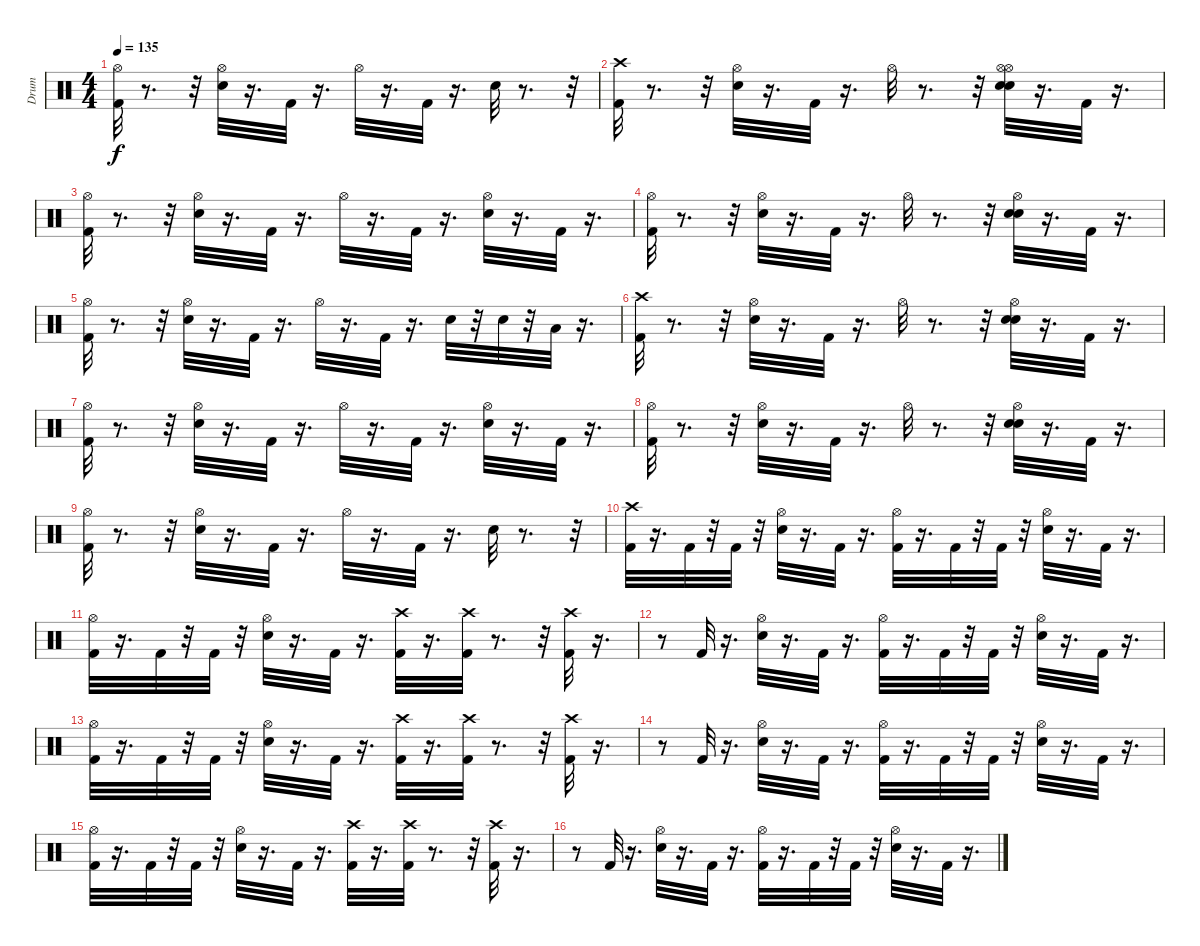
\track ("Drum" "Drum") {instrument percussion}
\staff {score}
\articulation defaults
\ts (4 4)
\tempo 135
\clef neutral
\ks c
("Hi-Hat (open)" "Kick (hit) 2").32{dy f} r.8{d} r.32 ("Snare (hit) 2" "Hi-Hat (open)").32 r.16{d} "Kick (hit) 2".32 r.16{d} "Hi-Hat (open)".32 r.16{d} "Kick (hit) 2".32 r.16{d} "Snare (hit) 2".32 r.8{d} r.32 |
("Kick (hit) 2" "Crash high (hit)").32 r.8{d} r.32 ("Snare (hit) 2" "Hi-Hat (open)").32 r.16{d} "Kick (hit) 2".32 r.16{d} "Hi-Hat (open)".32 r.8{d} r.32 ("Snare (hit) 2" "Hi-Hat (open)" "Snare (hit) 2" "Hi-Hat (open)").32 r.16{d} "Kick (hit) 2".32 r.16{d} |
("Kick (hit) 2" "Hi-Hat (open)").32 r.8{d} r.32 ("Snare (hit) 2" "Hi-Hat (open)").32 r.16{d} "Kick (hit) 2".32 r.16{d} "Hi-Hat (open)".32 r.16{d} "Kick (hit) 2".32 r.16{d} ("Snare (hit) 2" "Hi-Hat (open)").32 r.16{d} "Kick (hit) 2".32 r.16{d} |
("Hi-Hat (open)" "Kick (hit) 2").32 r.8{d} r.32 ("Snare (hit) 2" "Hi-Hat (open)").32 r.16{d} "Kick (hit) 2".32 r.16{d} "Hi-Hat (open)".32 r.8{d} r.32 ("Snare (hit) 2" "Snare (hit) 2" "Hi-Hat (open)").32 r.16{d} "Kick (hit) 2".32 r.16{d} |
("Kick (hit) 2" "Hi-Hat (open)").32 r.8{d} r.32 ("Snare (hit) 2" "Hi-Hat (open)").32 r.16{d} "Kick (hit) 2".32 r.16{d} "Hi-Hat (open)".32 r.16{d} "Kick (hit) 2".32 r.16{d} "Snare (hit) 2".32 r.32 "Snare (hit) 2".32 r.32 "Low Floor Tom (hit)".32 r.16{d} |
("Kick (hit) 2" "Crash high (hit)").32 r.8{d} r.32 ("Snare (hit) 2" "Hi-Hat (open)").32 r.16{d} "Kick (hit) 2".32 r.16{d} "Hi-Hat (open)".32 r.8{d} r.32 ("Snare (hit) 2" "Snare (hit) 2" "Hi-Hat (open)").32 r.16{d} "Kick (hit) 2".32 r.16{d} |
("Kick (hit) 2" "Hi-Hat (open)").32 r.8{d} r.32 ("Snare (hit) 2" "Hi-Hat (open)").32 r.16{d} "Kick (hit) 2".32 r.16{d} "Hi-Hat (open)".32 r.16{d} "Kick (hit) 2".32 r.16{d} ("Hi-Hat (open)" "Snare (hit) 2").32 r.16{d} "Kick (hit) 2".32 r.16{d} |
("Hi-Hat (open)" "Kick (hit) 2").32 r.8{d} r.32 ("Snare (hit) 2" "Hi-Hat (open)").32 r.16{d} "Kick (hit) 2".32 r.16{d} "Hi-Hat (open)".32 r.8{d} r.32 ("Snare (hit) 2" "Hi-Hat (open)" "Snare (hit) 2").32 r.16{d} "Kick (hit) 2".32 r.16{d} |
("Hi-Hat (open)" "Kick (hit) 2").32 r.8{d} r.32 ("Snare (hit) 2" "Hi-Hat (open)").32 r.16{d} "Kick (hit) 2".32 r.16{d} "Hi-Hat (open)".32 r.16{d} "Kick (hit) 2".32 r.16{d} "Snare (hit) 2".32 r.8{d} r.32 |
("Kick (hit) 2" "Crash high (hit)").32 r.16{d} "Kick (hit) 2".32 r.32 "Kick (hit) 2".32 r.32 ("Snare (hit) 2" "Hi-Hat (open)").32 r.16{d} "Kick (hit) 2".32 r.16{d} ("Kick (hit) 2" "Hi-Hat (open)").32 r.16{d} "Kick (hit) 2".32 r.32 "Kick (hit) 2".32 r.32 ("Snare (hit) 2" "Hi-Hat (open)").32 r.16{d} "Kick (hit) 2".32 r.16{d} |
("Kick (hit) 2" "Hi-Hat (open)").32 r.16{d} "Kick (hit) 2".32 r.32 "Kick (hit) 2".32 r.32 ("Snare (hit) 2" "Hi-Hat (open)").32 r.16{d} "Kick (hit) 2".32 r.16{d} ("Crash high (hit)" "Kick (hit) 2").32 r.16{d} ("Crash high (hit)" "Kick (hit) 2").32 r.8{d} r.32 ("Kick (hit) 2" "Crash high (hit)").32 r.16{d} |
r.8 "Kick (hit) 2".32 r.16{d} ("Snare (hit) 2" "Hi-Hat (open)").32 r.16{d} "Kick (hit) 2".32 r.16{d} ("Kick (hit) 2" "Hi-Hat (open)").32 r.16{d} "Kick (hit) 2".32 r.32 "Kick (hit) 2".32 r.32 ("Snare (hit) 2" "Hi-Hat (open)").32 r.16{d} "Kick (hit) 2".32 r.16{d} |
("Kick (hit) 2" "Hi-Hat (open)").32 r.16{d} "Kick (hit) 2".32 r.32 "Kick (hit) 2".32 r.32 ("Hi-Hat (open)" "Snare (hit) 2").32 r.16{d} "Kick (hit) 2".32 r.16{d} ("Crash high (hit)" "Kick (hit) 2").32 r.16{d} ("Crash high (hit)" "Kick (hit) 2").32 r.8{d} r.32 ("Kick (hit) 2" "Crash high (hit)").32 r.16{d} |
r.8 "Kick (hit) 2".32 r.16{d} ("Snare (hit) 2" "Hi-Hat (open)").32 r.16{d} "Kick (hit) 2".32 r.16{d} ("Kick (hit) 2" "Hi-Hat (open)").32 r.16{d} "Kick (hit) 2".32 r.32 "Kick (hit) 2".32 r.32 ("Snare (hit) 2" "Hi-Hat (open)").32 r.16{d} "Kick (hit) 2".32 r.16{d} |
("Kick (hit) 2" "Hi-Hat (open)").32 r.16{d} "Kick (hit) 2".32 r.32 "Kick (hit) 2".32 r.32 ("Snare (hit) 2" "Hi-Hat (open)").32 r.16{d} "Kick (hit) 2".32 r.16{d} ("Crash high (hit)" "Kick (hit) 2").32 r.16{d} ("Crash high (hit)" "Kick (hit) 2").32 r.8{d} r.32 ("Kick (hit) 2" "Crash high (hit)").32 r.16{d} |
r.8 "Kick (hit) 2".32 r.16{d} ("Snare (hit) 2" "Hi-Hat (open)").32 r.16{d} "Kick (hit) 2".32 r.16{d} ("Kick (hit) 2" "Hi-Hat (open)").32 r.16{d} "Kick (hit) 2".32 r.32 "Kick (hit) 2".32 r.32 ("Snare (hit) 2" "Hi-Hat (open)").32 r.16{d} "Kick (hit) 2".32 r.16{d}
